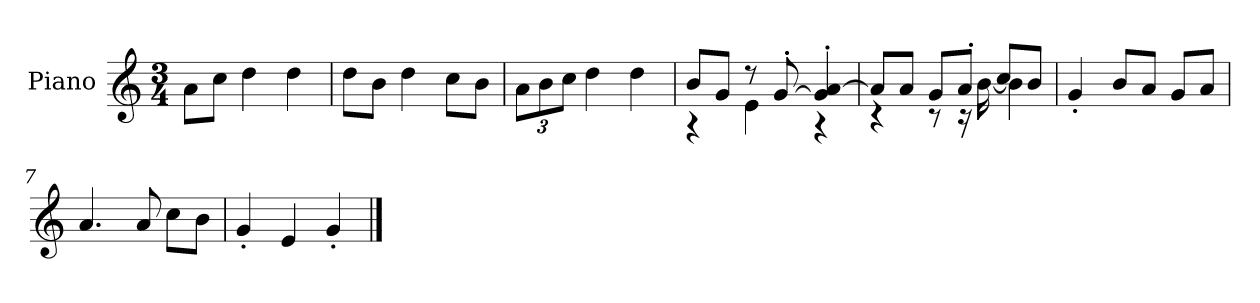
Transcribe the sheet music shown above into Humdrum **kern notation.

**kern
*part1
*staff1
*I"Piano
*I'P-no
*clefG2
*k[]
*M3/4
*MM179
=1
8a\L
8cc\J
4dd\
4dd\
=2
8dd\L
8b\J
4dd\
8cc\L
8b\J
=3
*Xbrackettup
12a\L
12b\
12cc\J
4dd\
4dd\
=4
*^
8b/L	4r
8g/J	.
8r	4e\
[8g'/	.
4g/]' [4a/'	4r
=5	=5
8a/L]	4r
8a/J	.
8g/L	8r
8a'/J	16r
.	[16b\
8cc/L	4b\]
8b/J	.
*v	*v
=6
4g'/
8b/L
8a/J
8g/L
8a/J
=7
4.a/
8a/
8cc\L
8b\J
!!LO:LB:g=z
=8
4g'/
4e/
4g'/
==
*-
